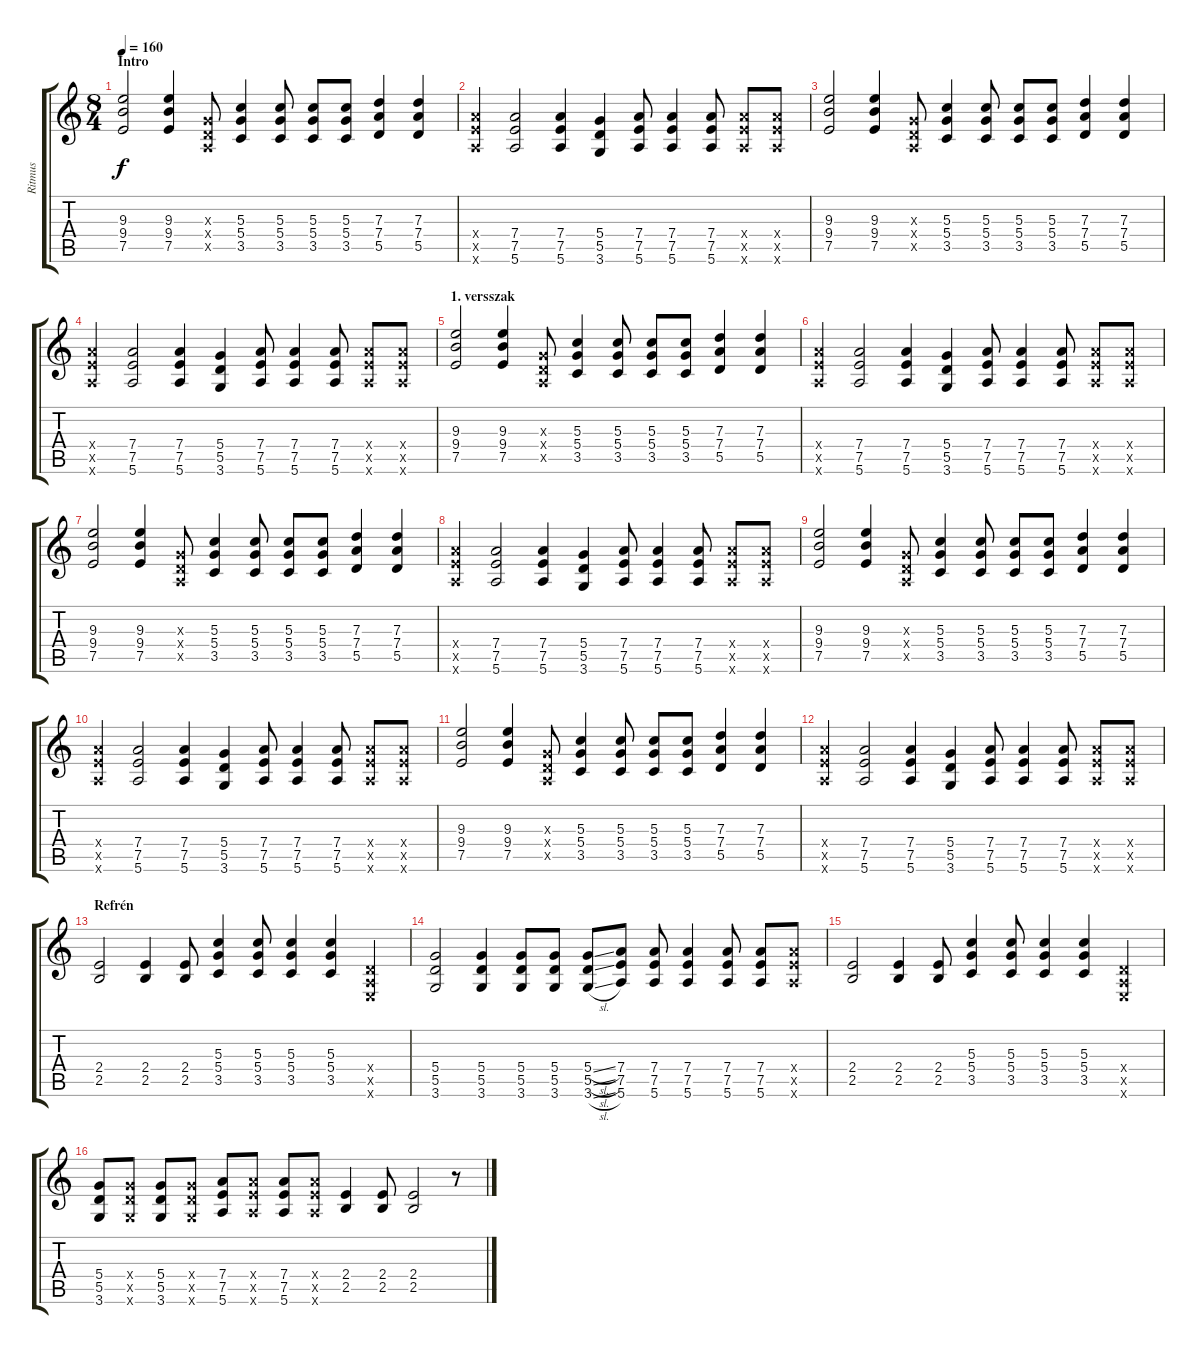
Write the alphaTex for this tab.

\track ("Ritmus" "Ritmus") {instrument overdrivenguitar}
\staff {score tabs}
\tuning (E4 B3 G3 D3 A2 E2) {hide}
\ts (8 4)
\section ("" "Intro")
\tempo 160
\clef g2
\ks c
(9.3 9.4 7.5).2{dy f instrument overdrivenguitar} (9.3 9.4 7.5).4 (0.3{x} 0.4{x} 0.5{x}).8 (5.3 5.4 3.5).4 (5.3 5.4 3.5).8 (5.3 5.4 3.5).8 (5.3 5.4 3.5).8 (7.3 7.4 5.5).4 (7.3 7.4 5.5).4 |
(7.4{x} 7.5{x} 5.6{x}).4 (7.4 7.5 5.6).2 (7.4 7.5 5.6).4 (5.4 5.5 3.6).4 (7.4 7.5 5.6).8 (7.4 7.5 5.6).4 (7.4 7.5 5.6).8 (7.4{x} 7.5{x} 5.6{x}).8 (7.4{x} 7.5{x} 5.6{x}).8 |
(9.3 9.4 7.5).2 (9.3 9.4 7.5).4 (0.3{x} 0.4{x} 0.5{x}).8 (5.3 5.4 3.5).4 (5.3 5.4 3.5).8 (5.3 5.4 3.5).8 (5.3 5.4 3.5).8 (7.3 7.4 5.5).4 (7.3 7.4 5.5).4 |
(7.4{x} 7.5{x} 5.6{x}).4 (7.4 7.5 5.6).2 (7.4 7.5 5.6).4 (5.4 5.5 3.6).4 (7.4 7.5 5.6).8 (7.4 7.5 5.6).4 (7.4 7.5 5.6).8 (7.4{x} 7.5{x} 5.6{x}).8 (7.4{x} 7.5{x} 5.6{x}).8 |
\section ("" "1. versszak")
(9.3 9.4 7.5).2 (9.3 9.4 7.5).4 (0.3{x} 0.4{x} 0.5{x}).8 (5.3 5.4 3.5).4 (5.3 5.4 3.5).8 (5.3 5.4 3.5).8 (5.3 5.4 3.5).8 (7.3 7.4 5.5).4 (7.3 7.4 5.5).4 |
(7.4{x} 7.5{x} 5.6{x}).4 (7.4 7.5 5.6).2 (7.4 7.5 5.6).4 (5.4 5.5 3.6).4 (7.4 7.5 5.6).8 (7.4 7.5 5.6).4 (7.4 7.5 5.6).8 (7.4{x} 7.5{x} 5.6{x}).8 (7.4{x} 7.5{x} 5.6{x}).8 |
(9.3 9.4 7.5).2 (9.3 9.4 7.5).4 (0.3{x} 0.4{x} 0.5{x}).8 (5.3 5.4 3.5).4 (5.3 5.4 3.5).8 (5.3 5.4 3.5).8 (5.3 5.4 3.5).8 (7.3 7.4 5.5).4 (7.3 7.4 5.5).4 |
(7.4{x} 7.5{x} 5.6{x}).4 (7.4 7.5 5.6).2 (7.4 7.5 5.6).4 (5.4 5.5 3.6).4 (7.4 7.5 5.6).8 (7.4 7.5 5.6).4 (7.4 7.5 5.6).8 (7.4{x} 7.5{x} 5.6{x}).8 (7.4{x} 7.5{x} 5.6{x}).8 |
(9.3 9.4 7.5).2 (9.3 9.4 7.5).4 (0.3{x} 0.4{x} 0.5{x}).8 (5.3 5.4 3.5).4 (5.3 5.4 3.5).8 (5.3 5.4 3.5).8 (5.3 5.4 3.5).8 (7.3 7.4 5.5).4 (7.3 7.4 5.5).4 |
(7.4{x} 7.5{x} 5.6{x}).4 (7.4 7.5 5.6).2 (7.4 7.5 5.6).4 (5.4 5.5 3.6).4 (7.4 7.5 5.6).8 (7.4 7.5 5.6).4 (7.4 7.5 5.6).8 (7.4{x} 7.5{x} 5.6{x}).8 (7.4{x} 7.5{x} 5.6{x}).8 |
(9.3 9.4 7.5).2 (9.3 9.4 7.5).4 (0.3{x} 0.4{x} 0.5{x}).8 (5.3 5.4 3.5).4 (5.3 5.4 3.5).8 (5.3 5.4 3.5).8 (5.3 5.4 3.5).8 (7.3 7.4 5.5).4 (7.3 7.4 5.5).4 |
(7.4{x} 7.5{x} 5.6{x}).4 (7.4 7.5 5.6).2 (7.4 7.5 5.6).4 (5.4 5.5 3.6).4 (7.4 7.5 5.6).8 (7.4 7.5 5.6).4 (7.4 7.5 5.6).8 (7.4{x} 7.5{x} 5.6{x}).8 (7.4{x} 7.5{x} 5.6{x}).8 |
\section ("" "Refrén")
(2.4 2.5).2 (2.4 2.5).4 (2.4 2.5).8 (5.3 5.4 3.5).4 (5.3 5.4 3.5).8 (5.3 5.4 3.5).4 (5.3 5.4 3.5).4 (0.4{x} 0.5{x} 0.6{x}).4 |
(5.4 5.5 3.6).2 (5.4 5.5 3.6).4 (5.4 5.5 3.6).8 (5.4 5.5 3.6).8 (5.4{sl} 5.5{sl} 3.6{sl}).8 (7.4 7.5 5.6).8 (7.4 7.5 5.6).8 (7.4 7.5 5.6).4 (7.4 7.5 5.6).8 (7.4 7.5 5.6).8 (7.4{x} 7.5{x} 5.6{x}).8 |
(2.4 2.5).2 (2.4 2.5).4 (2.4 2.5).8 (5.3 5.4 3.5).4 (5.3 5.4 3.5).8 (5.3 5.4 3.5).4 (5.3 5.4 3.5).4 (0.4{x} 0.5{x} 0.6{x}).4 |
(5.4 5.5 3.6).8 (5.4{x} 5.5{x} 3.6{x}).8 (5.4 5.5 3.6).8 (5.4{x} 5.5{x} 3.6{x}).8 (7.4 7.5 5.6).8 (7.4{x} 7.5{x} 5.6{x}).8 (7.4 7.5 5.6).8 (7.4{x} 7.5{x} 5.6{x}).8 (2.4 2.5).4 (2.4 2.5).8 (2.4 2.5).2 r.8
